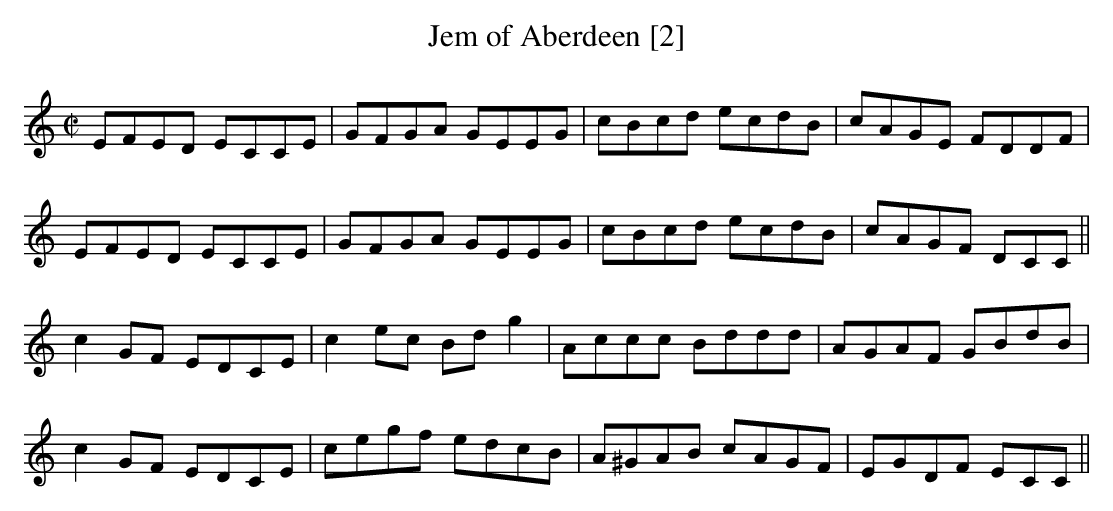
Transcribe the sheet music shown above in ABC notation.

X:1
T: Jem of Aberdeen [2]
M:C|
L:1/8
K:C
EFED ECCE|GFGA GEEG|cBcd ecdB|cAGE FDDF|
EFED ECCE|GFGA GEEG|cBcd ecdB|cAGF DCC||
c2 GF EDCE|c2 ec Bd g2|Accc Bddd|AGAF GBdB|
c2 GF EDCE|cegf edcB|A^GAB cAGF|EGDF ECC||
